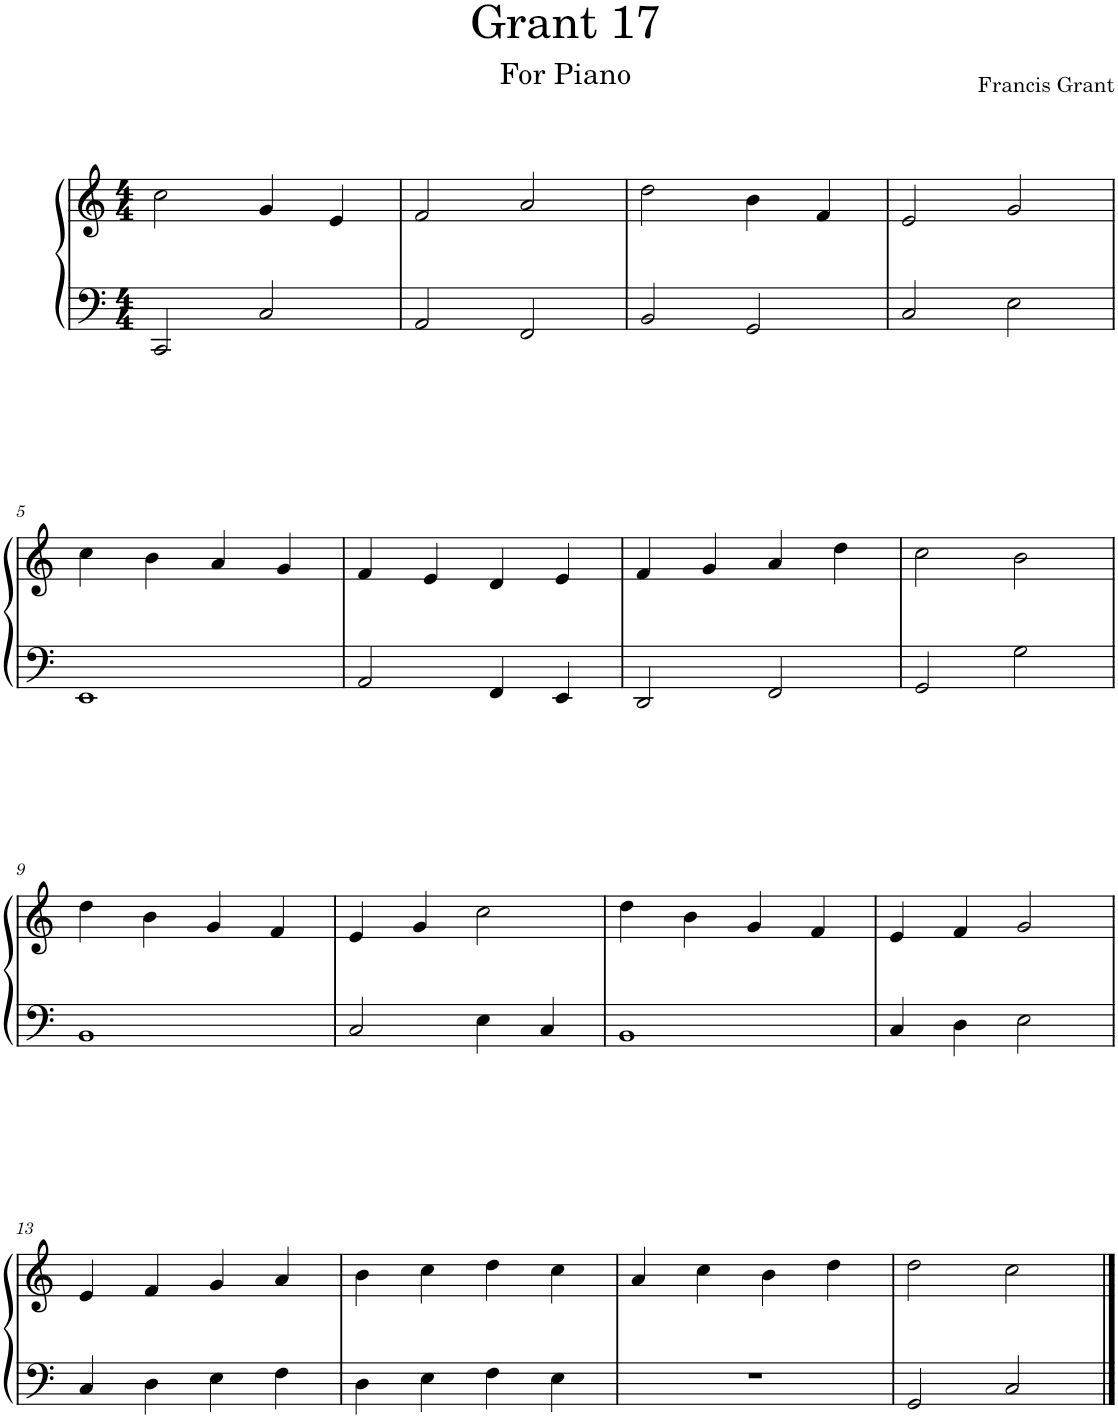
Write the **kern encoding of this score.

**kern	**kern
*part1	*part1
*staff2	*staff1
*I"Piano	*
*I'Pno.	*
*clefF4	*clefG2
*k[]	*k[]
*M4/4	*M4/4
=1	=1
2CC/	2cc\
2C/	4g/
.	4e/
=2	=2
2AA/	2f/
2FF/	2a/
=3	=3
2BB/	2dd\
2GG/	4b\
.	4f/
=4	=4
2C/	2e/
2E\	2g/
!!LO:LB:g=z
=5	=5
1EE	4cc\
.	4b\
.	4a/
.	4g/
=6	=6
2AA/	4f/
.	4e/
4FF/	4d/
4EE/	4e/
=7	=7
2DD/	4f/
.	4g/
2FF/	4a/
.	4dd\
=8	=8
2GG/	2cc\
2G\	2b\
!!LO:LB:g=z
=9	=9
1BB	4dd\
.	4b\
.	4g/
.	4f/
=10	=10
2C/	4e/
.	4g/
4E\	2cc\
4C/	.
=11	=11
1BB	4dd\
.	4b\
.	4g/
.	4f/
=12	=12
4C/	4e/
4D\	4f/
2E\	2g/
!!LO:LB:g=z
=13	=13
4C/	4e/
4D\	4f/
4E\	4g/
4F\	4a/
=14	=14
4D\	4b\
4E\	4cc\
4F\	4dd\
4E\	4cc\
=15	=15
1r	4a/
.	4cc\
.	4b\
.	4dd\
=16	=16
2GG/	2dd\
2C/	2cc\
==	==
*-	*-
